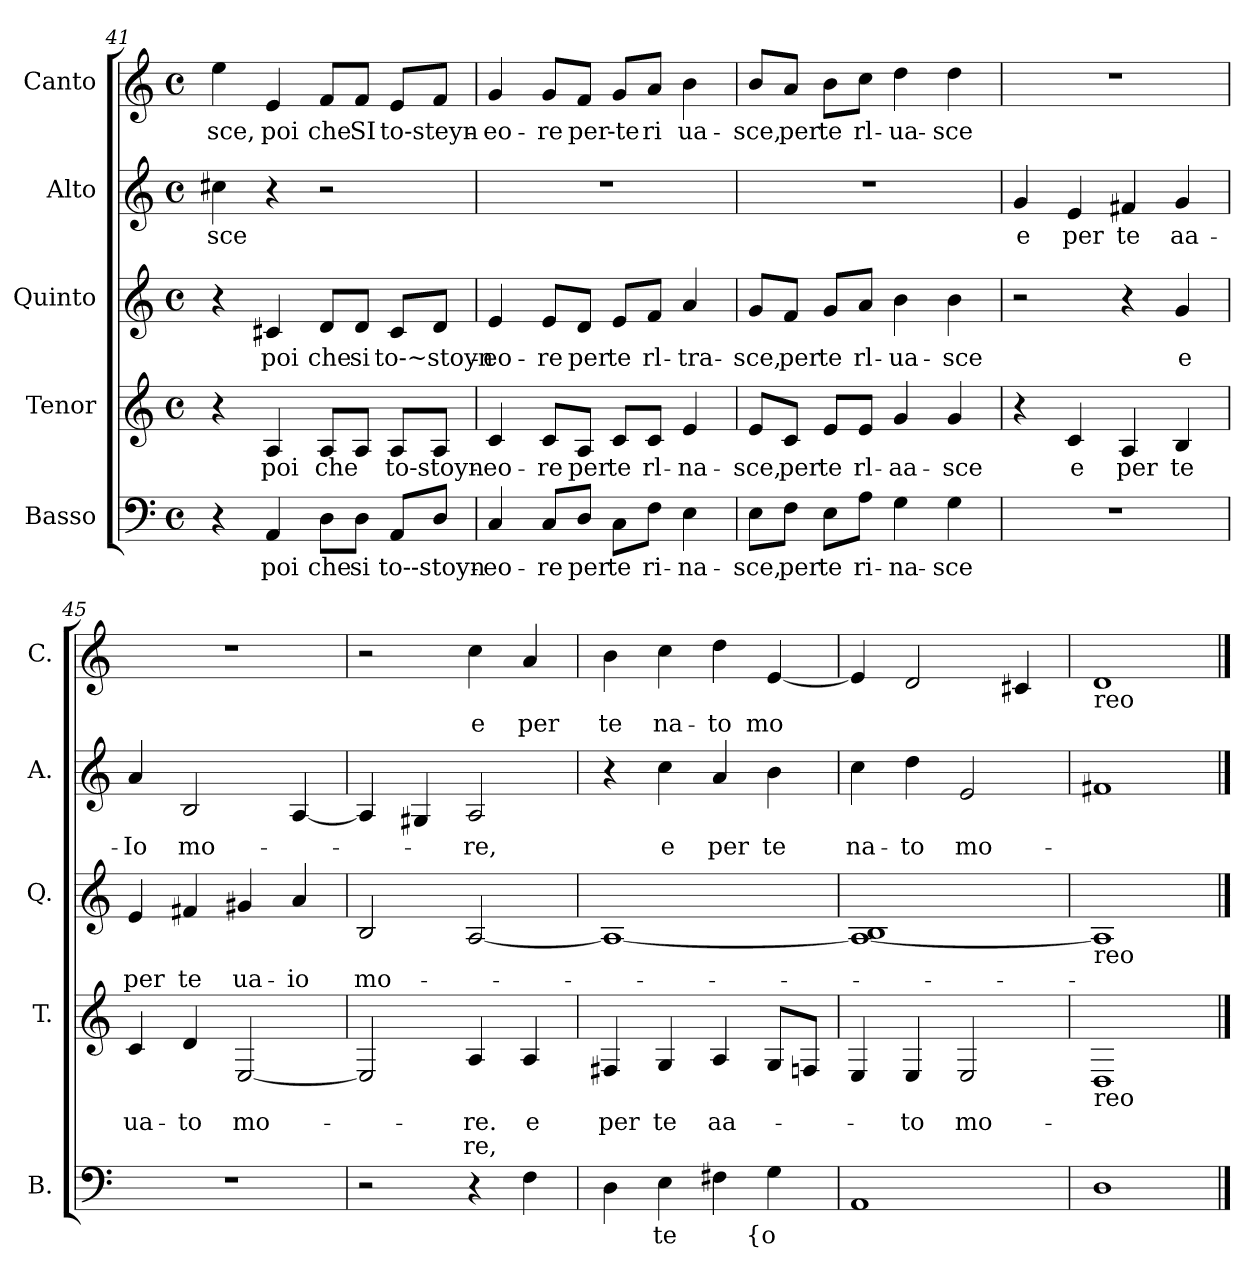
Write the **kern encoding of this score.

**kern	**text	**kern	**text	**text	**kern	**text	**kern	**text	**kern	**text
*part5	*part5	*part4	*part4	*part4	*part3	*part3	*part2	*part2	*part1	*part1
*staff5	*staff5	*staff4	*staff4	*staff4	*staff3	*staff3	*staff2	*staff2	*staff1	*staff1
*I"Basso	*	*I"Tenor	*	*	*I"Quinto	*	*I"Alto	*	*I"Canto	*
*I'B.	*	*I'T.	*	*	*I'Q.	*	*I'A.	*	*I'C.	*
*clefF4	*	*clefG2	*	*	*clefG2	*	*clefG2	*	*clefG2	*
*k[]	*	*k[]	*	*	*k[]	*	*k[]	*	*k[]	*
*M4/4	*	*M4/4	*	*	*M4/4	*	*M4/4	*	*M4/4	*
*met(c)	*	*met(c)	*	*	*met(c)	*	*met(c)	*	*met(c)	*
=41	=41	=41	=41	=41	=41	=41	=41	=41	=41	=41
!	!	!	!	!	!	!	!	!LO:LY:b	!	!LO:LY:b
4r	.	4r	.	.	4r	.	4cc#X\	-sce	4ee\	-sce,
!	!LO:LY:b	!	!LO:LY:b	!	!	!LO:LY:b	!	!	!	!LO:LY:b
4AA/	-poi	4A/	-poi	.	4c#X/	-poi	4r	.	4e/	-poi
!	!LO:LY:b	!	!LO:LY:b	!	!	!LO:LY:b	!	!	!	!LO:LY:b
8D\L	-che	8A/L	-che	.	8d/L	-che	2r	.	8f/L	-che
!	!LO:LY:b	!	!	!	!	!LO:LY:b	!	!	!	!LO:LY:b
8D\J	-si	8A/J	.	.	8d/J	-si	.	.	8f/J	-SI
!	!LO:LY:b	!	!LO:LY:b	!	!	!LO:LY:b	!	!	!	!LO:LY:b
8AA/L	-to--stoyn-	8A/L	-to-stoyn-	.	8c#/L	-to-~stoyn-	.	.	8e/L	-to-steyn-
8D/J	.	8A/J	.	.	8d/J	.	.	.	8f/J	.
=42	=42	=42	=42	=42	=42	=42	=42	=42	=42	=42
!	!LO:LY:b	!	!LO:LY:b	!	!	!LO:LY:b	!	!	!	!LO:LY:b
4C/	-eo-	4c/	-eo-	.	4e/	-eo-	1r	.	4g/	-eo-
!	!LO:LY:b	!	!LO:LY:b	!	!	!LO:LY:b	!	!	!	!LO:LY:b
8C/L	-re	8c/L	-re	.	8e/L	-re	.	.	8g/L	-re
!	!LO:LY:b	!	!LO:LY:b	!	!	!LO:LY:b	!	!	!	!LO:LY:b
8D/J	-per	8A/J	-per	.	8d/J	-per	.	.	8f/J	-per
!	!LO:LY:b	!	!LO:LY:b	!	!	!LO:LY:b	!	!	!	!LO:LY:b
8C\L	-te	8c/L	-te	.	8e/L	-te	.	.	8g/L	--te
!	!LO:LY:b	!	!LO:LY:b	!	!	!LO:LY:b	!	!	!	!LO:LY:b
8F\J	-ri-	8c/J	-rl-	.	8f/J	-rl-	.	.	8a/J	-ri
!	!LO:LY:b	!	!LO:LY:b	!	!	!LO:LY:b	!	!	!	!LO:LY:b
4E\	-na-	4e/	-na-	.	4a/	-tra-	.	.	4b\	-ua-
=43	=43	=43	=43	=43	=43	=43	=43	=43	=43	=43
!	!LO:LY:b	!	!LO:LY:b	!	!	!LO:LY:b	!	!	!	!LO:LY:b
8E\L	-sce,	8e/L	-sce,	.	8g/L	-sce,	1r	.	8b/L	-sce,
!	!LO:LY:b	!	!LO:LY:b	!	!	!LO:LY:b	!	!	!	!LO:LY:b
8F\J	-per	8c/J	-per	.	8f/J	-per	.	.	8a/J	-per
!	!LO:LY:b	!	!LO:LY:b	!	!	!LO:LY:b	!	!	!	!LO:LY:b
8E\L	-te	8e/L	-te	.	8g/L	-te	.	.	8b\L	-te
!	!LO:LY:b	!	!LO:LY:b	!	!	!LO:LY:b	!	!	!	!LO:LY:b
8A\J	-ri-	8e/J	-rl-	.	8a/J	-rl-	.	.	8cc\J	-rl-
!	!LO:LY:b	!	!LO:LY:b	!	!	!LO:LY:b	!	!	!	!LO:LY:b
4G\	-na-	4g/	-aa-	.	4b\	-ua-	.	.	4dd\	-ua-
!	!LO:LY:b	!	!LO:LY:b	!	!	!LO:LY:b	!	!	!	!LO:LY:b
4G\	-sce	4g/	-sce	.	4b\	-sce	.	.	4dd\	-sce
=44	=44	=44	=44	=44	=44	=44	=44	=44	=44	=44
!	!	!	!	!	!	!	!	!LO:LY:b	!	!
1r	.	4r	.	.	2r	.	4g/	-e	1r	.
!	!	!	!LO:LY:b	!	!	!	!	!LO:LY:b	!	!
.	.	4c/	-e	.	.	.	4e/	-per	.	.
!	!	!	!LO:LY:b	!	!	!	!	!LO:LY:b	!	!
.	.	4A/	-per	.	4r	.	4f#X/	-te	.	.
!	!	!	!LO:LY:b	!	!	!LO:LY:b	!	!LO:LY:b	!	!
.	.	4B/	-te	.	4g/	-e	4g/	-aa-	.	.
!!LO:PB:g=z
=45	=45	=45	=45	=45	=45	=45	=45	=45	=45	=45
!	!	!	!LO:LY:b	!	!	!LO:LY:b	!	!LO:LY:b	!	!
1r	.	4c/	-ua-	.	4e/	-per	4a/	-Io	1r	.
!	!	!	!LO:LY:b	!	!	!LO:LY:b	!	!LO:LY:b	!	!
.	.	4d/	-to	.	4f#X/	-te	2B/	-mo-	.	.
!	!	!	!LO:LY:b	!	!	!LO:LY:b	!	!	!	!
.	.	[2E/	-mo-	.	4g#X/	-ua-	.	.	.	.
!	!	!	!	!	!	!LO:LY:b	!	!	!	!
.	.	.	.	.	4a/	-io	[4A/	.	.	.
=46	=46	=46	=46	=46	=46	=46	=46	=46	=46	=46
!	!	!	!	!	!	!LO:LY:b	!	!	!	!
2r	.	2E/]	.	.	2B/	-mo-	4A/]	.	2r	.
.	.	.	.	.	.	.	4G#X/	.	.	.
!	!	!	!LO:LY:b	!LO:LY:b	!	!	!	!LO:LY:b	!	!LO:LY:b
4r	.	4A/	-re.	-re,	[2A/	.	2A/	-re,	4cc\	-e
!	!	!	!LO:LY:b	!	!	!	!	!	!	!LO:LY:b
4F\	.	4A/	-e	.	.	.	.	.	4a/	-per
=47	=47	=47	=47	=47	=47	=47	=47	=47	=47	=47
!	!	!	!LO:LY:b	!	!	!	!	!	!	!LO:LY:b
4D\	.	4F#X/	-per	.	1A_	.	4r	.	4b\	-te
!	!LO:LY:b	!	!LO:LY:b	!	!	!	!	!LO:LY:b	!	!LO:LY:b
4E\	-te	4G/	-te	.	.	.	4cc\	-e	4cc\	-na-
!	!	!	!LO:LY:b	!	!	!	!	!LO:LY:b	!	!LO:LY:b
4F#X\	.	4A/	-aa-	.	.	.	4a/	-per	4dd\	-to
!	!LO:LY:b	!	!	!	!	!	!	!LO:LY:b	!	!LO:LY:b
4G\	-{o	8G/L	.	.	.	.	4b\	-te	[4e/	-mo
.	.	8Fn/J	.	.	.	.	.	.	.	.
=48	=48	=48	=48	=48	=48	=48	=48	=48	=48	=48
!	!	!	!	!	!	!	!	!LO:LY:b	!	!
1AA	.	4E/	.	.	1A_ 1B	.	4cc\	-na-	4e/]	.
!	!	!	!LO:LY:b	!	!	!	!	!LO:LY:b	!	!
.	.	4E/	-to	.	.	.	4dd\	-to	2d/	.
!	!	!	!LO:LY:b	!	!	!	!	!LO:LY:b	!	!
.	.	2E/	-mo-	.	.	.	2e/	-mo-	.	.
.	.	.	.	.	.	.	.	.	4c#X/	.
=49	=49	=49	=49	=49	=49	=49	=49	=49	=49	=49
!	!	!	!	!	!	!	!	!	!LO:TX:b:t=reo	!
!	!	!	!	!	!LO:TX:b:t=reo	!	!	!	!	!
!	!	!LO:TX:b:t=reo	!	!	!	!	!	!	!	!
1D	.	1D	.	.	1A]	.	1f#X	.	1d	.
==	==	==	==	==	==	==	==	==	==	==
*-	*-	*-	*-	*-	*-	*-	*-	*-	*-	*-
